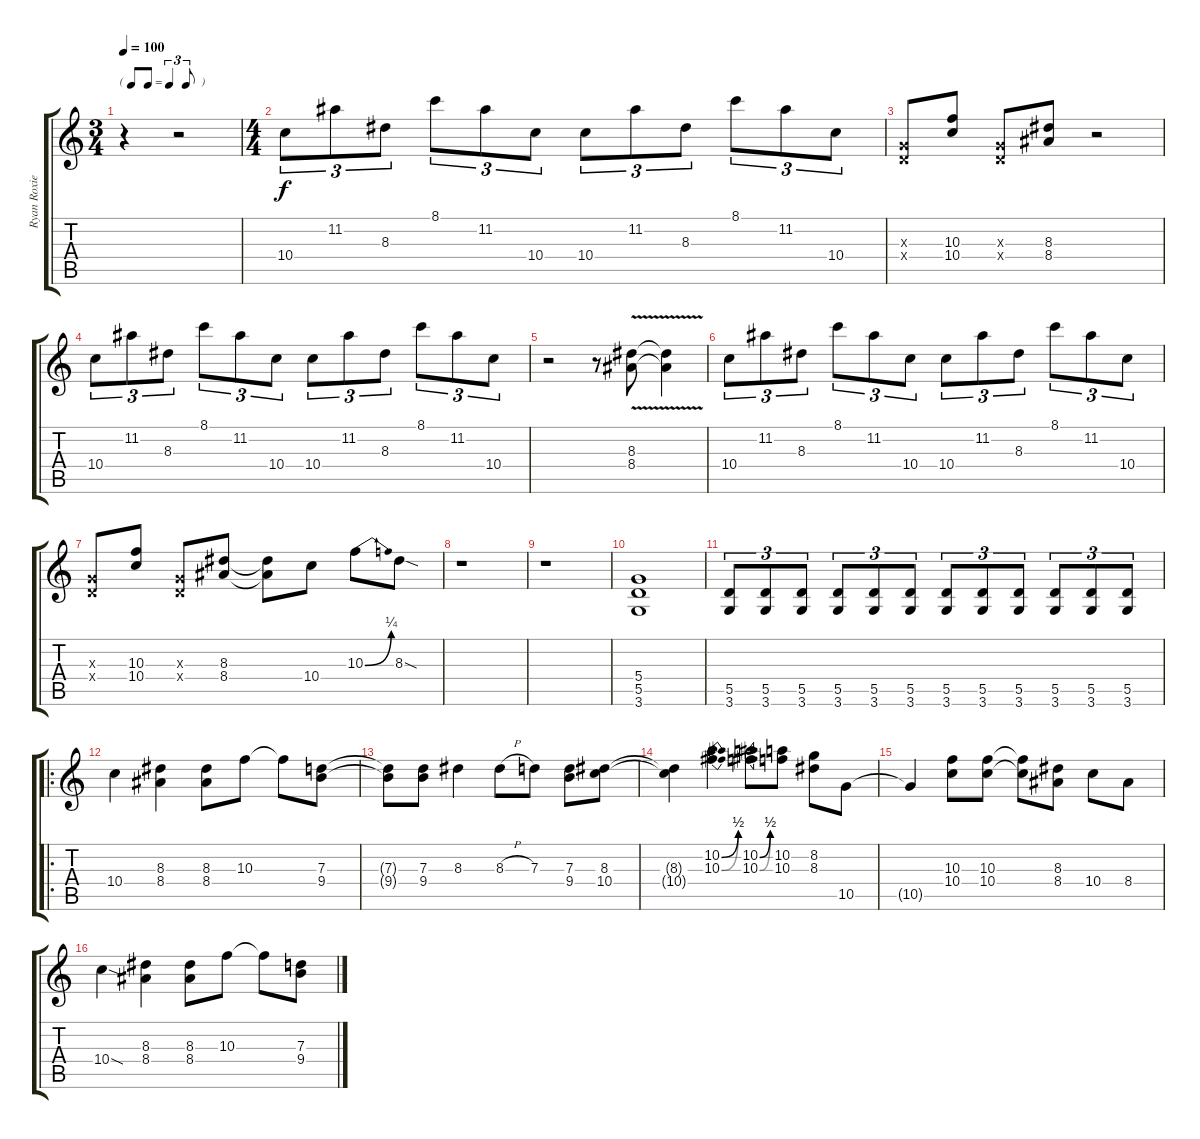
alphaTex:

\track ("Ryan Roxie" "Ryan Roxie") {instrument distortionguitar}
\staff {score tabs}
\tuning (E4 B3 G3 D3 A2 E2) {hide}
\ts (3 4)
\tf triplet8th
\tempo 100
\clef g2
\ks c
r.4{dy f instrument electricguitarjazz} r.2 |
\ts (4 4)
10.4.8{tu (3 2)} 11.2.8{tu (3 2)} 8.3.8{tu (3 2)} 8.1.8{tu (3 2)} 11.2.8{tu (3 2)} 10.4.8{tu (3 2)} 10.4.8{tu (3 2)} 11.2.8{tu (3 2)} 8.3.8{tu (3 2)} 8.1.8{tu (3 2)} 11.2.8{tu (3 2)} 10.4.8{tu (3 2)} |
(0.3{x} 0.4{x}).8 (10.3 10.4).8 (0.3{x} 0.4{x}).8 (8.3 8.4).8 r.2 |
10.4.8{tu (3 2)} 11.2.8{tu (3 2)} 8.3.8{tu (3 2)} 8.1.8{tu (3 2)} 11.2.8{tu (3 2)} 10.4.8{tu (3 2)} 10.4.8{tu (3 2)} 11.2.8{tu (3 2)} 8.3.8{tu (3 2)} 8.1.8{tu (3 2)} 11.2.8{tu (3 2)} 10.4.8{tu (3 2)} |
r.2 r.8 (8.3{v} 8.4{v}).8 (8.3{t} 8.4{t}).4 |
10.4.8{tu (3 2)} 11.2.8{tu (3 2)} 8.3.8{tu (3 2)} 8.1.8{tu (3 2)} 11.2.8{tu (3 2)} 10.4.8{tu (3 2)} 10.4.8{tu (3 2)} 11.2.8{tu (3 2)} 8.3.8{tu (3 2)} 8.1.8{tu (3 2)} 11.2.8{tu (3 2)} 10.4.8{tu (3 2)} |
(0.3{x} 0.4{x}).8 (10.3 10.4).8 (0.3{x} 0.4{x}).8 (8.3 8.4).8 (8.3{t} 8.4{t}).8 10.4.8 10.3{be (bend 0 0 60 1)}.8 8.3{sod}.8 |
r.1 |
r.1 |
(5.4 5.5 3.6).1{instrument distortionguitar} |
(5.5 3.6).8{tu (3 2)} (5.5 3.6).8{tu (3 2)} (5.5 3.6).8{tu (3 2)} (5.5 3.6).8{tu (3 2)} (5.5 3.6).8{tu (3 2)} (5.5 3.6).8{tu (3 2)} (5.5 3.6).8{tu (3 2)} (5.5 3.6).8{tu (3 2)} (5.5 3.6).8{tu (3 2)} (5.5 3.6).8{tu (3 2)} (5.5 3.6).8{tu (3 2)} (5.5 3.6).8{tu (3 2)} |
\ro
10.4.4 (8.3 8.4).4 (8.3 8.4).8 10.3.8 10.3{t}.8 (7.3 9.4).8 |
(7.3{t} 9.4{t}).8 (7.3 9.4).8 8.3.4 8.3{h}.8 7.3.8 (7.3 9.4).8 (8.3 10.4).8 |
(8.3{t} 10.4{t}).4 (10.2{be (bend 0 0 60 2)} 10.3{be (bend 0 0 60 2)}).4 (10.2{be (bend 0 0 60 2)} 10.3{be (bend 0 0 60 2)}).8 (10.2 10.3).8 (8.2 8.3).8 10.5.8 |
10.5{t}.4 (10.3 10.4).8 (10.3 10.4).8 (10.3{t} 10.4{t}).8 (8.3 8.4).8 10.4.8 8.4.8 |
10.4{sod}.4 (8.3 8.4).4 (8.3 8.4).8 10.3.8 10.3{t}.8 (7.3 9.4).8
